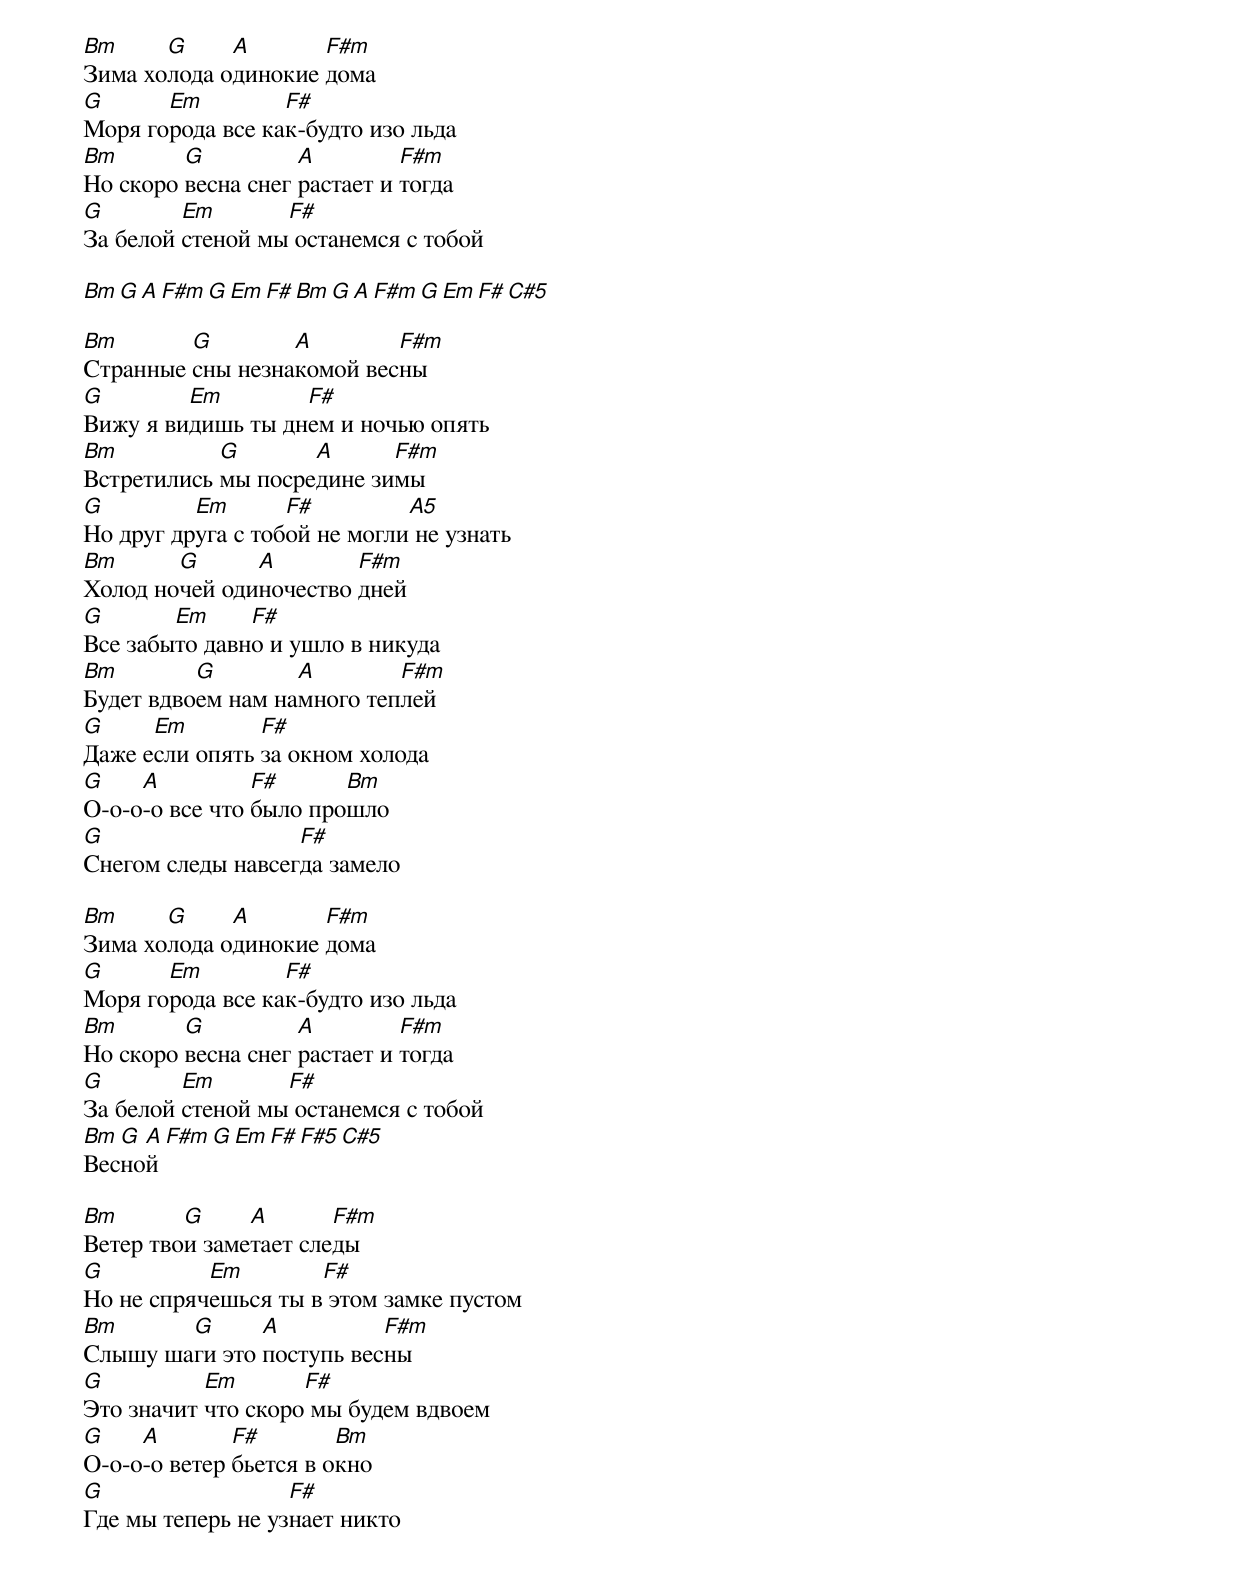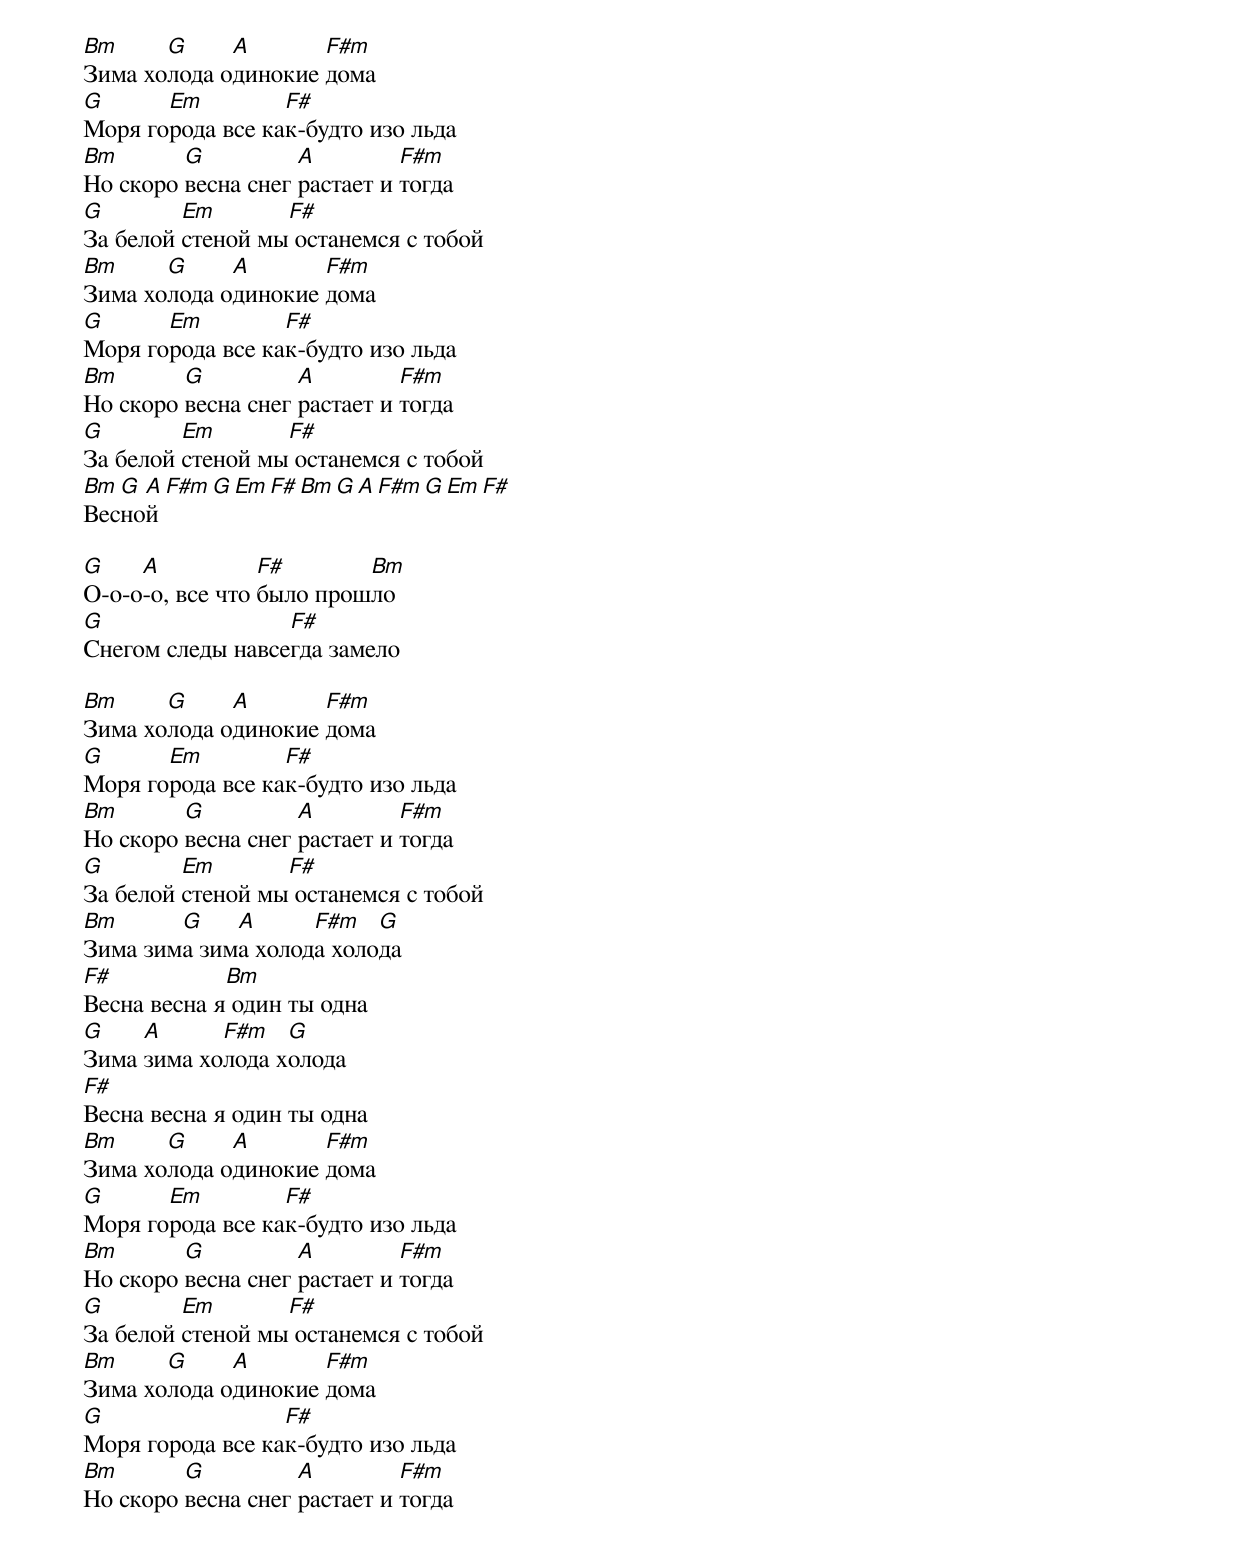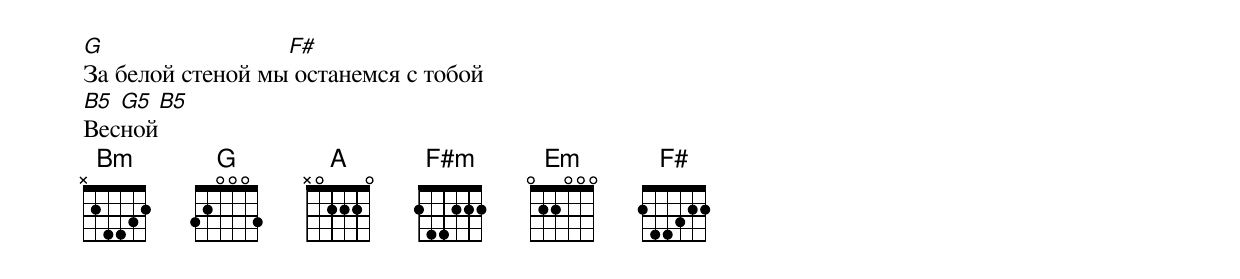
Bm     G     A       F#m
Зима холода одинокие дома
G      Em         F#
Моря города все как-будто изо льда
Bm       G          A         F#m
Но скоро весна снег растает и тогда
G        Em       F#
За белой стеной мы останемся с тобой

Bm G A F#m G Em F# Bm G A F#m G Em F# C#5

Bm       G        A        F#m
Странные сны незнакомой весны
G        Em        F#
Вижу я видишь ты днем и ночью опять
Bm          G       A      F#m
Встретились мы посредине зимы
G         Em       F#         A5
Но друг друга с тобой не могли не узнать
Bm      G      A        F#m
Холод ночей одиночество дней
G       Em     F#
Все забыто давно и ушло в никуда
Bm        G        A        F#m
Будет вдвоем нам намного теплей
G     Em        F#
Даже если опять за окном холода
G    A          F#      Bm
О-о-о-о все что было прошло
G                  F#
Снегом следы навсегда замело

Bm     G     A       F#m
Зима холода одинокие дома
G      Em         F#
Моря города все как-будто изо льда
Bm       G          A         F#m
Но скоро весна снег растает и тогда
G        Em       F#
За белой стеной мы останемся с тобой
Bm G A F#m G Em F# F#5 C#5
Весной

Bm       G     A       F#m
Ветер твои заметает следы
G          Em        F#
Но не спрячешься ты в этом замке пустом
Bm      G      A          F#m
Слышу шаги это поступь весны
G          Em       F#
Это значит что скоро мы будем вдвоем
G    A        F#        Bm
О-о-о-о ветер бьется в окно
G                  F#
Где мы теперь не узнает никто

Bm     G     A       F#m
Зима холода одинокие дома
G      Em         F#
Моря города все как-будто изо льда
Bm       G          A         F#m
Но скоро весна снег растает и тогда
G        Em       F#
За белой стеной мы останемся с тобой
Bm     G     A       F#m
Зима холода одинокие дома
G      Em         F#
Моря города все как-будто изо льда
Bm       G          A         F#m
Но скоро весна снег растает и тогда
G        Em       F#
За белой стеной мы останемся с тобой
Bm G A F#m G Em F# Bm G A F#m G Em F#
Весной

G    A           F#       Bm
О-о-о-о, все что было прошло
G                 F#
Снегом следы навсегда замело

Bm     G     A       F#m
Зима холода одинокие дома
G      Em         F#
Моря города все как-будто изо льда
Bm       G          A         F#m
Но скоро весна снег растает и тогда
G        Em       F#
За белой стеной мы останемся с тобой
Bm      G    A      F#m   G
Зима зима зима холода холода
F#           Bm
Весна весна я один ты одна
G    A      F#m   G
Зима зима холода холода
F#
Весна весна я один ты одна
Bm     G     A       F#m
Зима холода одинокие дома
G      Em         F#
Моря города все как-будто изо льда
Bm       G          A         F#m
Но скоро весна снег растает и тогда
G        Em       F#
За белой стеной мы останемся с тобой
Bm     G     A       F#m
Зима холода одинокие дома
G                 F#
Моря города все как-будто изо льда
Bm       G          A         F#m
Но скоро весна снег растает и тогда
G                 F#
За белой стеной мы останемся с тобой
B5 G5 B5
Весной
